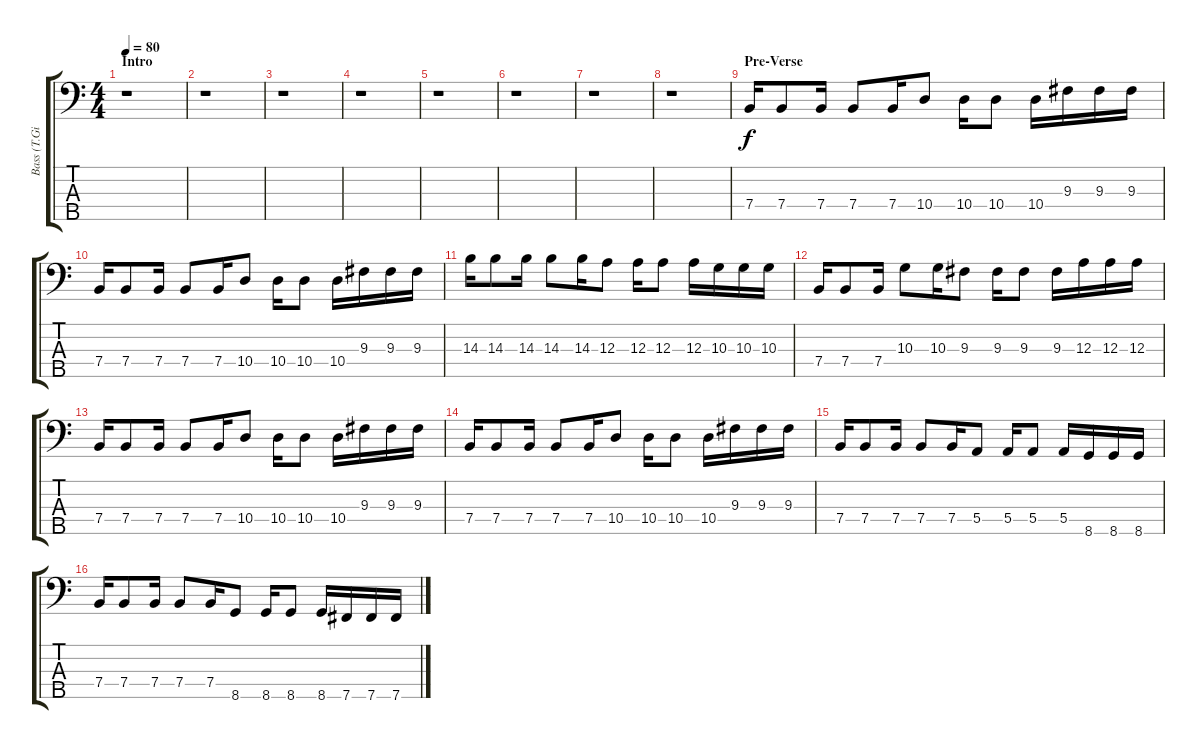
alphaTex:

\track ("Bass (T.Giessler)" "Bass (T.Gi") {instrument electricbasspick}
\staff {score tabs}
\tuning (G2 D2 A1 E1 B0) {hide}
\ts (4 4)
\section ("" "Intro")
\tempo 80
\clef f4
\ks c
r.1{dy f instrument electricbasspick} |
r.1 |
r.1 |
r.1 |
r.1 |
r.1 |
r.1 |
r.1 |
\section ("" "Pre-Verse")
7.4.16 7.4.8 7.4.16 7.4.8 7.4.16 10.4.8 10.4.16 10.4.8 10.4.16 9.3.16 9.3.16 9.3.16 |
7.4.16 7.4.8 7.4.16 7.4.8 7.4.16 10.4.8 10.4.16 10.4.8 10.4.16 9.3.16 9.3.16 9.3.16 |
14.3.16 14.3.8 14.3.16 14.3.8 14.3.16 12.3.8 12.3.16 12.3.8 12.3.16 10.3.16 10.3.16 10.3.16 |
7.4.16 7.4.8 7.4.16 10.3.8 10.3.16 9.3.8 9.3.16 9.3.8 9.3.16 12.3.16 12.3.16 12.3.16 |
7.4.16 7.4.8 7.4.16 7.4.8 7.4.16 10.4.8 10.4.16 10.4.8 10.4.16 9.3.16 9.3.16 9.3.16 |
7.4.16 7.4.8 7.4.16 7.4.8 7.4.16 10.4.8 10.4.16 10.4.8 10.4.16 9.3.16 9.3.16 9.3.16 |
7.4.16 7.4.8 7.4.16 7.4.8 7.4.16 5.4.8 5.4.16 5.4.8 5.4.16 8.5.16 8.5.16 8.5.16 |
7.4.16 7.4.8 7.4.16 7.4.8 7.4.16 8.5.8 8.5.16 8.5.8 8.5.16 7.5.16 7.5.16 7.5.16
